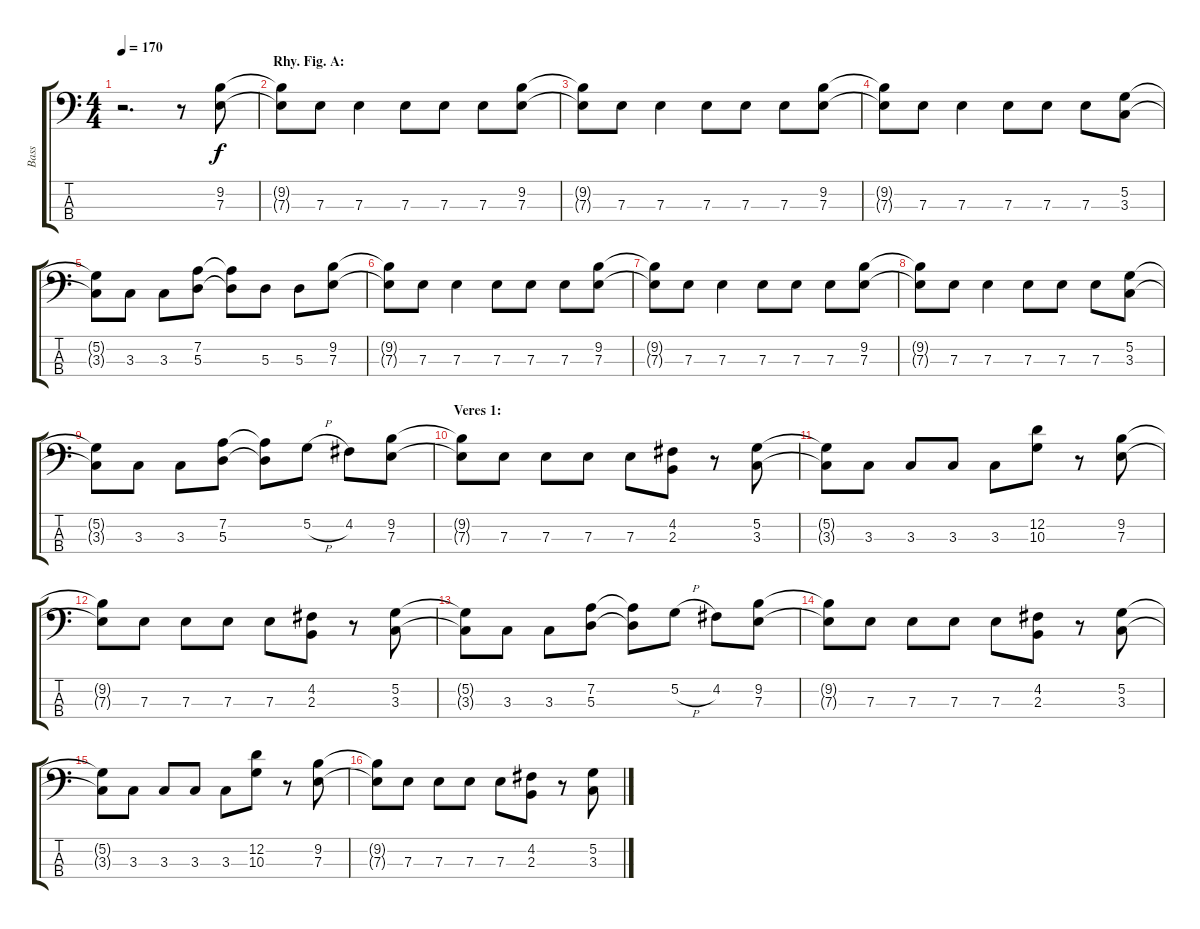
\track ("Bass" "Bass") {instrument electricbasspick}
\staff {score tabs}
\tuning (G2 D2 A1 E1) {hide}
\ts (4 4)
\tempo 170
\clef f4
\ks c
r.2{d dy f instrument electricbasspick} r.8 (9.2 7.3).8 |
\section ("" "Rhy. Fig. A:")
(9.2{t} 7.3{t}).8 7.3.8 7.3.4 7.3.8 7.3.8 7.3.8 (9.2 7.3).8 |
(9.2{t} 7.3{t}).8 7.3.8 7.3.4 7.3.8 7.3.8 7.3.8 (9.2 7.3).8 |
(9.2{t} 7.3{t}).8 7.3.8 7.3.4 7.3.8 7.3.8 7.3.8 (5.2 3.3).8 |
(5.2{t} 3.3{t}).8 3.3.8 3.3.8 (7.2 5.3).8 (7.2{t} 5.3{t}).8 5.3.8 5.3.8 (9.2 7.3).8 |
(9.2{t} 7.3{t}).8 7.3.8 7.3.4 7.3.8 7.3.8 7.3.8 (9.2 7.3).8 |
(9.2{t} 7.3{t}).8 7.3.8 7.3.4 7.3.8 7.3.8 7.3.8 (9.2 7.3).8 |
(9.2{t} 7.3{t}).8 7.3.8 7.3.4 7.3.8 7.3.8 7.3.8 (5.2 3.3).8 |
(5.2{t} 3.3{t}).8 3.3.8 3.3.8 (7.2 5.3).8 (7.2{t} 5.3{t}).8 5.2{h}.8 4.2.8 (9.2 7.3).8 |
\section ("" "Veres 1:")
(9.2{t} 7.3{t}).8 7.3.8 7.3.8 7.3.8 7.3.8 (4.2 2.3).8 r.8 (5.2 3.3).8 |
(5.2{t} 3.3{t}).8 3.3.8 3.3.8 3.3.8 3.3.8 (12.2 10.3).8 r.8 (9.2 7.3).8 |
(9.2{t} 7.3{t}).8 7.3.8 7.3.8 7.3.8 7.3.8 (4.2 2.3).8 r.8 (5.2 3.3).8 |
(5.2{t} 3.3{t}).8 3.3.8 3.3.8 (7.2 5.3).8 (7.2{t} 5.3{t}).8 5.2{h}.8 4.2.8 (9.2 7.3).8 |
(9.2{t} 7.3{t}).8 7.3.8 7.3.8 7.3.8 7.3.8 (4.2 2.3).8 r.8 (5.2 3.3).8 |
(5.2{t} 3.3{t}).8 3.3.8 3.3.8 3.3.8 3.3.8 (12.2 10.3).8 r.8 (9.2 7.3).8 |
(9.2{t} 7.3{t}).8 7.3.8 7.3.8 7.3.8 7.3.8 (4.2 2.3).8 r.8 (5.2 3.3).8
